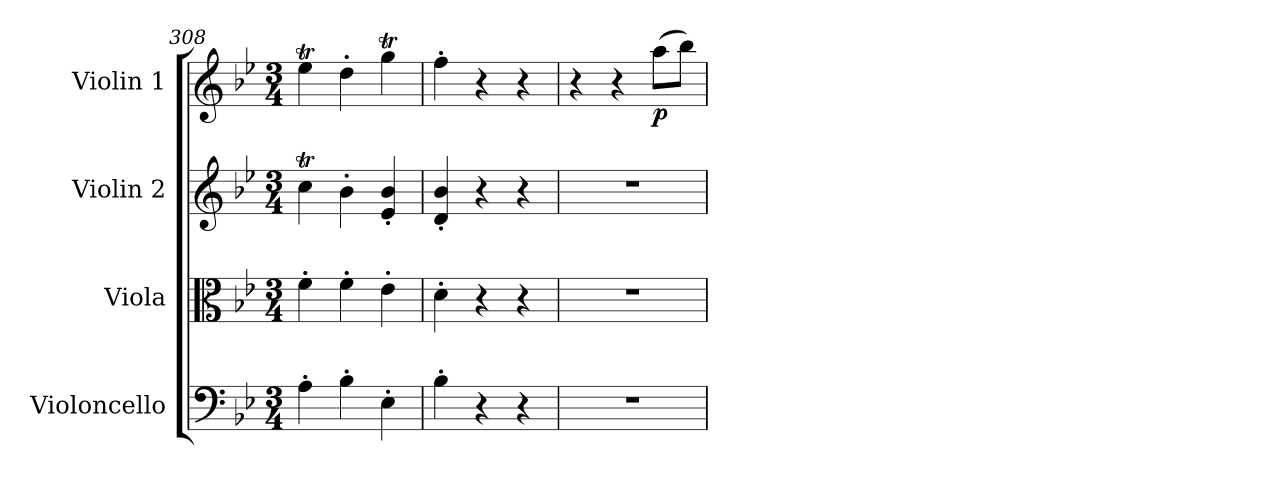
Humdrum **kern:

**kern	**kern	**kern	**kern	**dynam
*part4	*part3	*part2	*part1	*part1
*staff4	*staff3	*staff2	*staff1	*staff1
*I"Violoncello	*I"Viola	*I"Violin 2	*I"Violin 1	*
*I'Vc	*I'Vla	*I'Vln	*I'Vln	*
*clefF4	*clefC3	*clefG2	*clefG2	*
*k[b-e-]	*k[b-e-]	*k[b-e-]	*k[b-e-]	*
*M3/4	*M3/4	*M3/4	*M3/4	*
=308	=308	=308	=308	=308
4A'\	4f'\	4ccT\	4ee-T\	.
4B-'\	4f'\	4b-'\	4dd'\	.
4E-'\	4e-'\	4e-/' 4b-/'	4ggT\	.
=309	=309	=309	=309	=309
4B-'\	4d'\	4d/' 4b-/'	4ff'\	.
4r	4r	4r	4r	.
4r	4r	4r	4r	.
=310	=310	=310	=310	=310
2.r	2.r	2.r	4r	.
.	.	.	4r	.
!	!	!	!	!LO:DY:b
.	.	.	(>8aa\L	p
.	.	.	8bb-\J)	.
=	=	=	=	=
*-	*-	*-	*-	*-
